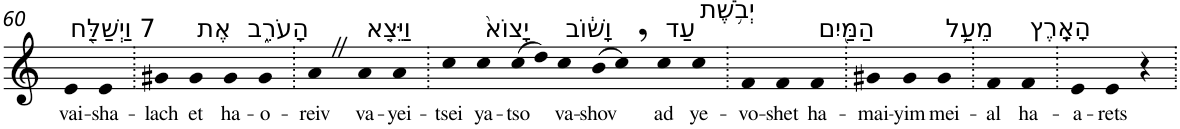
**kern	**text
*part1	*part1
*staff1	*staff1
*I"Piano	*
*I'Pno	*
!!LO:PB:g=z
*clefG2	*
*k[]	*
=60	=60
!LO:TX:a:t=7 וַיְשַׁלַּ֖ח	!
!	!LO:LY:b
4e	vai-
!	!LO:LY:b
4e	-sha-
=61.	=61.
!	!LO:LY:b
4g#X	-lach
!LO:TX:a:t=אֶת	!
!	!LO:LY:b
4g#	et
!LO:TX:a:t=הָעֹרֵ֑ב	!
!	!LO:LY:b
4g#	ha-
!	!LO:LY:b
4g#	-o-
=62.	=62.
!	!LO:LY:b
4aZ	-reiv
!LO:TX:a:t=וַיֵּצֵ֤א	!
!	!LO:LY:b
4a	va-
!	!LO:LY:b
4a	-yei-
=63.	=63.
!	!LO:LY:b
4cc	-tsei
!LO:TX:a:t=יָצוֹא֙	!
!	!LO:LY:b
4cc	ya-
!	!LO:LY:b
(>8cc	-tso
8dd)	.
!LO:TX:a:t=וָשׁ֔וֹב	!
!	!LO:LY:b
4cc	va-
!	!LO:LY:b
(>8b	-shov
8cc,)	.
!LO:TX:a:t=עַד	!
!	!LO:LY:b
4cc	ad
!LO:TX:a:t=יְבֹ֥שֶׁת	!
!	!LO:LY:b
4cc	ye-
=64.	=64.
!	!LO:LY:b
4f	-vo-
!	!LO:LY:b
4f	-shet
!LO:TX:a:t=הַמַּ֖יִם	!
!	!LO:LY:b
4f	ha-
=65.	=65.
!	!LO:LY:b
4g#X	-mai-
!	!LO:LY:b
4g#	-yim
!LO:TX:a:t=מֵעַ֥ל	!
!	!LO:LY:b
4g#	mei-
=66.	=66.
!	!LO:LY:b
4f	-al
!LO:TX:a:t=הָאָֽרֶץ	!
!	!LO:LY:b
4f	ha-
=67.	=67.
!	!LO:LY:b
4e	-a-
!	!LO:LY:b
4e	-rets
4r	.
=.	=.
*-	*-
